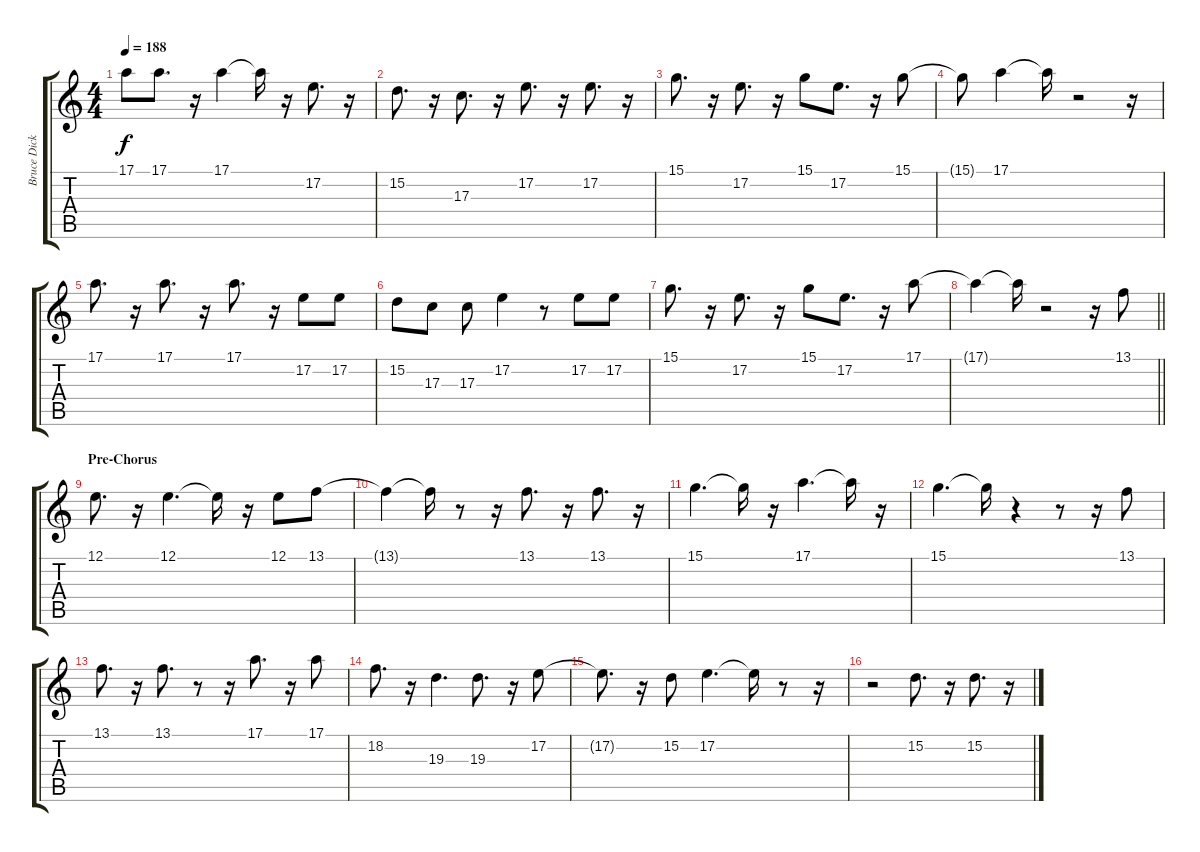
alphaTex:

\track ("Bruce Dickinson" "Bruce Dick") {instrument synthvoice}
\staff {score tabs}
\tuning (E4 B3 G3 D3 A2 E2) {hide}
\ts (4 4)
\tempo 188
\clef g2
\ks c
17.1.8{dy f} 17.1.8{d} r.16 17.1.4 17.1{t}.16 r.16 17.2.8{d} r.16 |
15.2.8{d} r.16 17.3.8{d} r.16 17.2.8{d} r.16 17.2.8{d} r.16 |
15.1.8{d} r.16 17.2.8{d} r.16 15.1.8 17.2.8{d} r.16 15.1.8 |
15.1{t}.8 17.1.4 17.1{t}.16 r.2 r.16 |
17.1.8{d} r.16 17.1.8{d} r.16 17.1.8{d} r.16 17.2.8 17.2.8 |
15.2.8 17.3.8 17.3.8 17.2.4 r.8 17.2.8 17.2.8 |
15.1.8{d} r.16 17.2.8{d} r.16 15.1.8 17.2.8{d} r.16 17.1.8 |
\barLineRight lightlight
17.1{t}.4 17.1{t}.16 r.2 r.16 13.1.8 |
\section ("" "Pre-Chorus")
12.1.8{d} r.16 12.1.4{d} 12.1{t}.16 r.16 12.1.8 13.1.8 |
13.1{t}.4 13.1{t}.16 r.8 r.16 13.1.8{d} r.16 13.1.8{d} r.16 |
15.1.4{d} 15.1{t}.16 r.16 17.1.4{d} 17.1{t}.16 r.16 |
15.1.4{d} 15.1{t}.16 r.4 r.8 r.16 13.1.8 |
13.1.8{d} r.16 13.1.8{d} r.8 r.16 17.1.8{d} r.16 17.1.8 |
18.2.8{d} r.16 19.3.4{d} 19.3.8{d} r.16 17.2.8 |
17.2{t}.8{d} r.16 15.2.8 17.2.4{d} 17.2{t}.16 r.8 r.16 |
r.2 15.2.8{d} r.16 15.2.8{d} r.16
